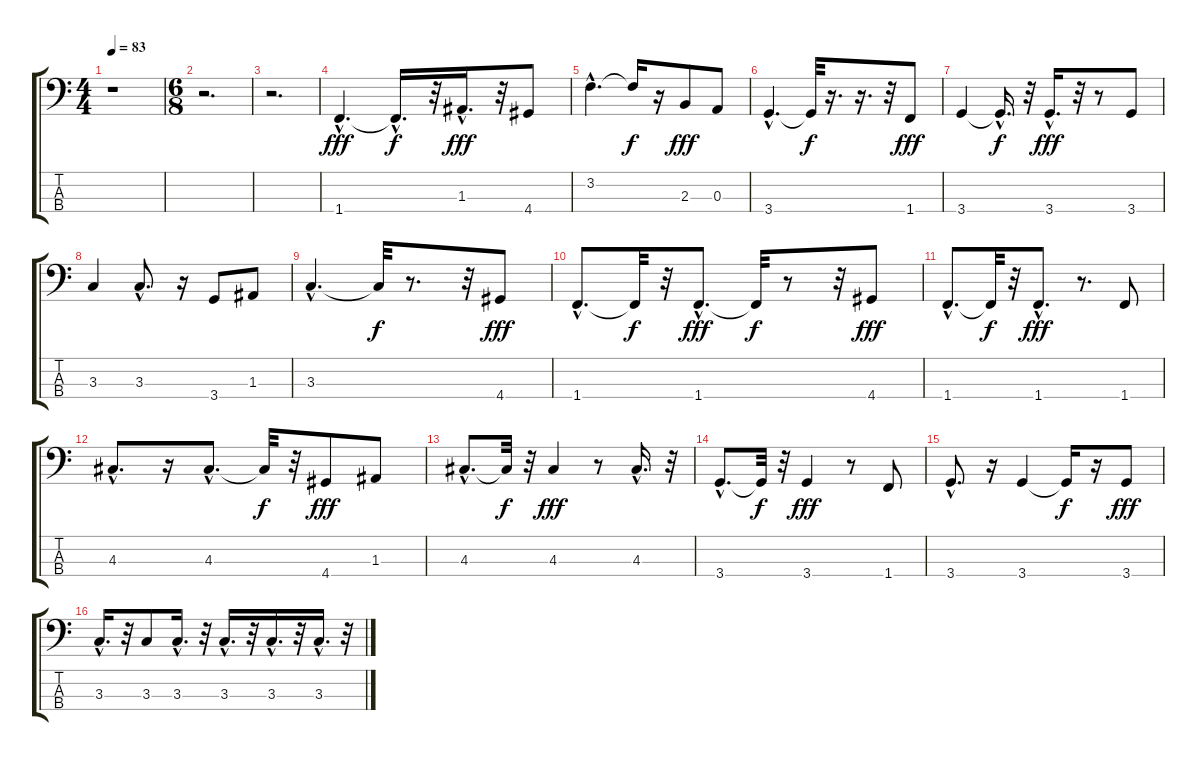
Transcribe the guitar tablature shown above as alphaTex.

\track "" {instrument electricbassfinger}
\staff {score tabs}
\tuning (G2 D2 A1 E1) {hide}
\ts (4 4)
\tempo 83
\clef f4
\ks c
r.1{dy fff instrument electricbassfinger} |
\ts (6 8)
r.2{d} |
r.2{d} |
1.4{hac}.4{d} 1.4{hac t}.16{d dy f} r.32 1.3{hac}.16{d dy fff} r.32 4.4.8 |
3.2{hac}.4{d} 3.2{t}.16{dy f} r.16 2.3.8{dy fff} 0.3.8 |
3.4{hac}.4{d} 3.4{t}.32{dy f} r.16{d} r.16{d} r.32 1.4.8{dy fff} |
3.4.4 3.4{hac t}.16{d dy f} r.32 3.4{hac}.16{d dy fff} r.32 r.8 3.4.8 |
3.3.4 3.3{hac}.8{d} r.16 3.4.8 1.3.8 |
3.3{hac}.4{d} 3.3{t}.32{dy f} r.8{d} r.32 4.4.8{dy fff} |
1.4{hac}.8{d} 1.4{t}.32{dy f} r.32 1.4{hac}.8{d dy fff} 1.4{t}.32{dy f} r.8 r.32 4.4.8{dy fff} |
1.4{hac}.8{d} 1.4{t}.32{dy f} r.32 1.4{hac}.8{d dy fff} r.8{d} 1.4.8 |
4.3{hac}.8{d} r.16 4.3{hac}.8{d} 4.3{t}.32{dy f} r.32 4.4.8{dy fff} 1.3.8 |
4.3{hac}.8{d} 4.3{t}.32{dy f} r.32 4.3.4{dy fff} r.8 4.3{hac}.16{d} r.32 |
3.4{hac}.8{d} 3.4{t}.32{dy f} r.32 3.4.4{dy fff} r.8 1.4.8 |
3.4{hac}.8{d} r.16 3.4.4 3.4{t}.16{dy f} r.16 3.4.8{dy fff} |
3.3{hac}.16{d} r.32 3.3.8 3.3{hac}.16{d} r.32 3.3{hac}.16{d} r.32 3.3{hac}.16{d} r.32 3.3{hac}.16{d} r.32
